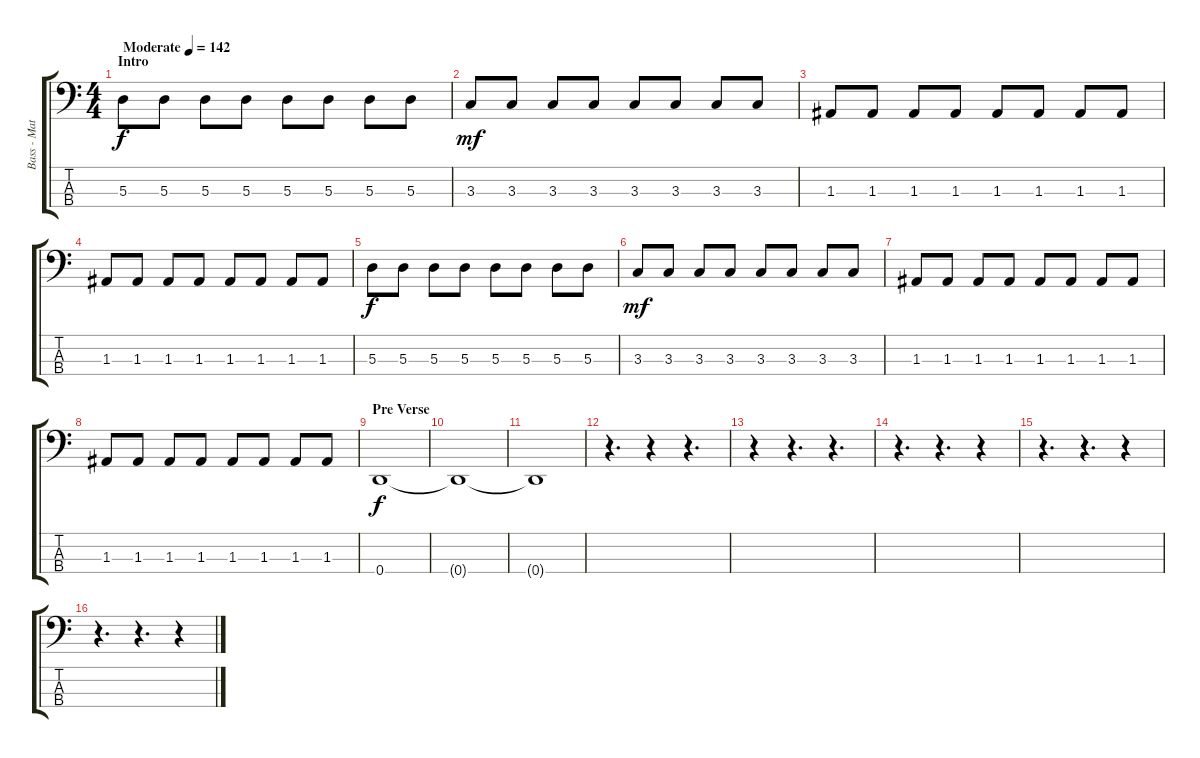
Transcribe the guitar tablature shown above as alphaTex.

\track ("Bass - Matt Barnes " "Bass - Mat") {instrument electricbassfinger}
\staff {score tabs}
\tuning (G2 D2 A1 D1) {hide}
\ts (4 4)
\section ("" "Intro ")
\tempo (142 "Moderate")
\clef f4
\ks c
5.3.8{dy f instrument electricbassfinger} 5.3.8 5.3.8 5.3.8 5.3.8 5.3.8 5.3.8 5.3.8 |
3.3.8{dy mf} 3.3.8 3.3.8 3.3.8 3.3.8 3.3.8 3.3.8 3.3.8 |
1.3.8 1.3.8 1.3.8 1.3.8 1.3.8 1.3.8 1.3.8 1.3.8 |
1.3.8 1.3.8 1.3.8 1.3.8 1.3.8 1.3.8 1.3.8 1.3.8 |
5.3.8{dy f} 5.3.8 5.3.8 5.3.8 5.3.8 5.3.8 5.3.8 5.3.8 |
3.3.8{dy mf} 3.3.8 3.3.8 3.3.8 3.3.8 3.3.8 3.3.8 3.3.8 |
1.3.8 1.3.8 1.3.8 1.3.8 1.3.8 1.3.8 1.3.8 1.3.8 |
1.3.8 1.3.8 1.3.8 1.3.8 1.3.8 1.3.8 1.3.8 1.3.8 |
\section ("" "Pre Verse")
0.4.1{dy f} |
0.4{t}.1 |
0.4{t}.1 |
r.4{d} r.4 r.4{d} |
r.4 r.4{d} r.4{d} |
r.4{d} r.4{d} r.4 |
r.4{d} r.4{d} r.4 |
r.4{d} r.4{d} r.4
